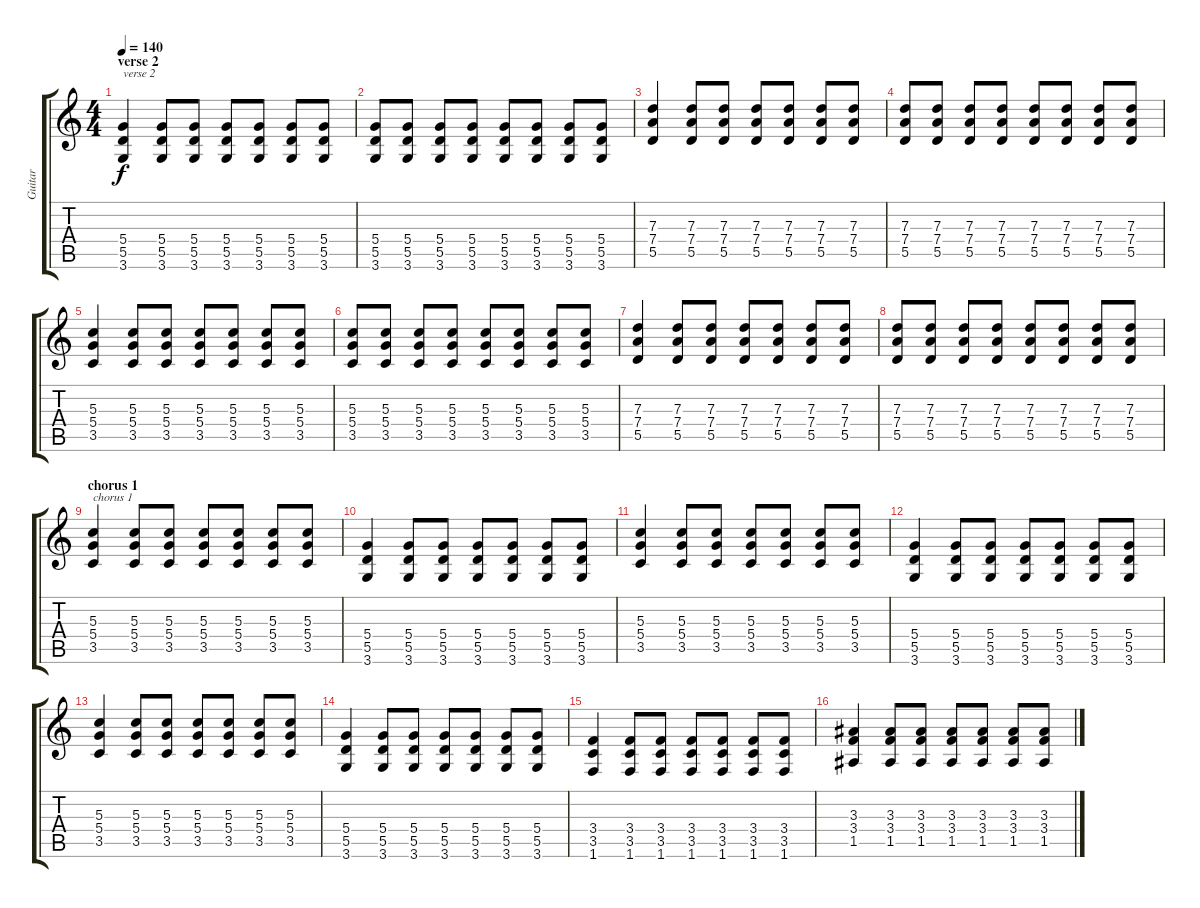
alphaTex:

\track ("Guitar" "Guitar") {instrument distortionguitar}
\staff {score tabs}
\tuning (E4 B3 G3 D3 A2 E2) {hide}
\ts (4 4)
\section ("" "verse 2")
\tempo 140
\clef g2
\ks c
(5.4 5.5 3.6).4{txt "verse 2" dy f} (5.4 5.5 3.6).8 (5.4 5.5 3.6).8 (5.4 5.5 3.6).8 (5.4 5.5 3.6).8 (5.4 5.5 3.6).8 (5.4 5.5 3.6).8 |
(5.4 5.5 3.6).8 (5.4 5.5 3.6).8 (5.4 5.5 3.6).8 (5.4 5.5 3.6).8 (5.4 5.5 3.6).8 (5.4 5.5 3.6).8 (5.4 5.5 3.6).8 (5.4 5.5 3.6).8 |
(7.3 7.4 5.5).4 (7.3 7.4 5.5).8 (7.3 7.4 5.5).8 (7.3 7.4 5.5).8 (7.3 7.4 5.5).8 (7.3 7.4 5.5).8 (7.3 7.4 5.5).8 |
(7.3 7.4 5.5).8 (7.3 7.4 5.5).8 (7.3 7.4 5.5).8 (7.3 7.4 5.5).8 (7.3 7.4 5.5).8 (7.3 7.4 5.5).8 (7.3 7.4 5.5).8 (7.3 7.4 5.5).8 |
(5.3 5.4 3.5).4 (5.3 5.4 3.5).8 (5.3 5.4 3.5).8 (5.3 5.4 3.5).8 (5.3 5.4 3.5).8 (5.3 5.4 3.5).8 (5.3 5.4 3.5).8 |
(5.3 5.4 3.5).8 (5.3 5.4 3.5).8 (5.3 5.4 3.5).8 (5.3 5.4 3.5).8 (5.3 5.4 3.5).8 (5.3 5.4 3.5).8 (5.3 5.4 3.5).8 (5.3 5.4 3.5).8 |
(7.3 7.4 5.5).4 (7.3 7.4 5.5).8 (7.3 7.4 5.5).8 (7.3 7.4 5.5).8 (7.3 7.4 5.5).8 (7.3 7.4 5.5).8 (7.3 7.4 5.5).8 |
(7.3 7.4 5.5).8 (7.3 7.4 5.5).8 (7.3 7.4 5.5).8 (7.3 7.4 5.5).8 (7.3 7.4 5.5).8 (7.3 7.4 5.5).8 (7.3 7.4 5.5).8 (7.3 7.4 5.5).8 |
\section ("" "chorus 1")
(5.3 5.4 3.5).4{txt "chorus 1"} (5.3 5.4 3.5).8 (5.3 5.4 3.5).8 (5.3 5.4 3.5).8 (5.3 5.4 3.5).8 (5.3 5.4 3.5).8 (5.3 5.4 3.5).8 |
(5.4 5.5 3.6).4 (5.4 5.5 3.6).8 (5.4 5.5 3.6).8 (5.4 5.5 3.6).8 (5.4 5.5 3.6).8 (5.4 5.5 3.6).8 (5.4 5.5 3.6).8 |
(5.3 5.4 3.5).4 (5.3 5.4 3.5).8 (5.3 5.4 3.5).8 (5.3 5.4 3.5).8 (5.3 5.4 3.5).8 (5.3 5.4 3.5).8 (5.3 5.4 3.5).8 |
(5.4 5.5 3.6).4 (5.4 5.5 3.6).8 (5.4 5.5 3.6).8 (5.4 5.5 3.6).8 (5.4 5.5 3.6).8 (5.4 5.5 3.6).8 (5.4 5.5 3.6).8 |
(5.3 5.4 3.5).4 (5.3 5.4 3.5).8 (5.3 5.4 3.5).8 (5.3 5.4 3.5).8 (5.3 5.4 3.5).8 (5.3 5.4 3.5).8 (5.3 5.4 3.5).8 |
(5.4 5.5 3.6).4 (5.4 5.5 3.6).8 (5.4 5.5 3.6).8 (5.4 5.5 3.6).8 (5.4 5.5 3.6).8 (5.4 5.5 3.6).8 (5.4 5.5 3.6).8 |
(3.4 3.5 1.6).4 (3.4 3.5 1.6).8 (3.4 3.5 1.6).8 (3.4 3.5 1.6).8 (3.4 3.5 1.6).8 (3.4 3.5 1.6).8 (3.4 3.5 1.6).8 |
(3.3 3.4 1.5).4 (3.3 3.4 1.5).8 (3.3 3.4 1.5).8 (3.3 3.4 1.5).8 (3.3 3.4 1.5).8 (3.3 3.4 1.5).8 (3.3 3.4 1.5).8
